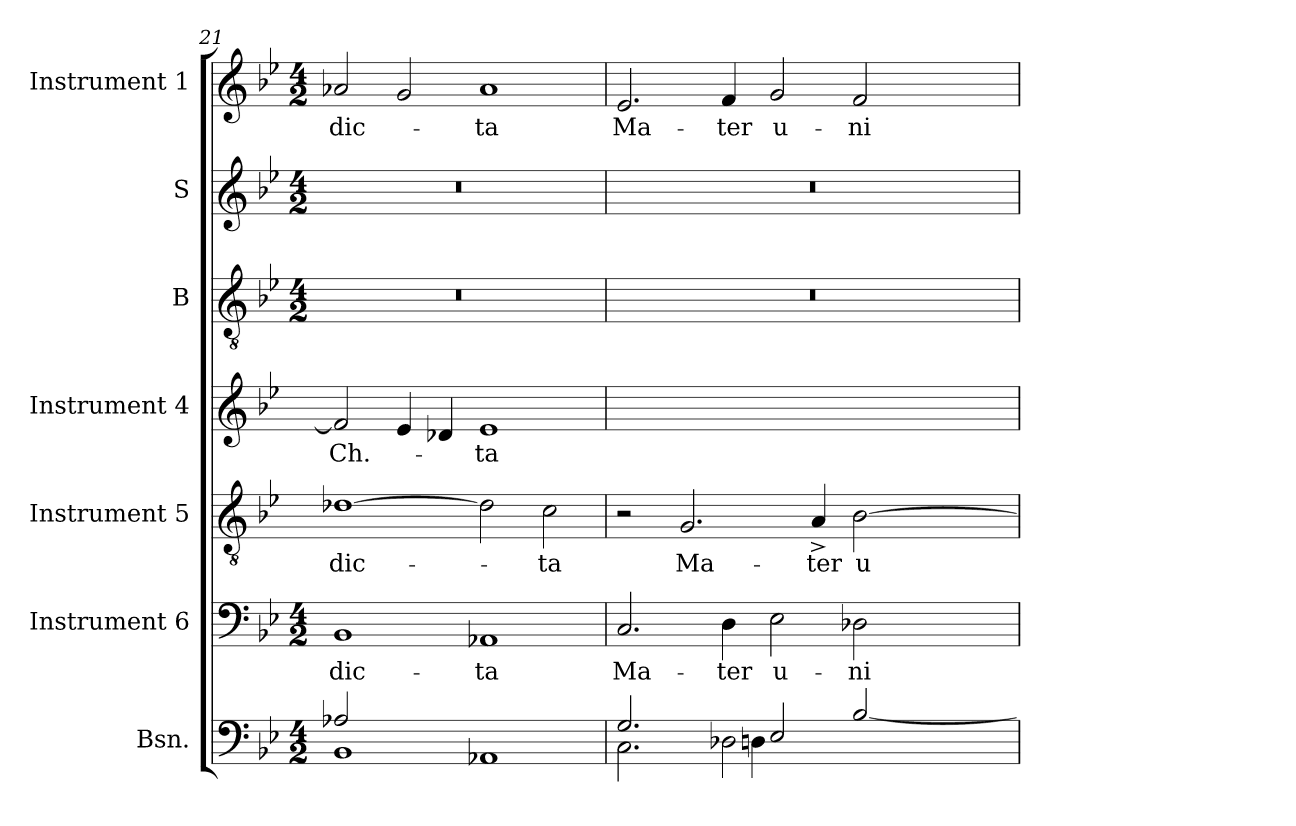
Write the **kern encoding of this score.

**kern	**kern	**text	**kern	**text	**kern	**text	**kern	**kern	**kern	**text
*part7	*part6	*part6	*part5	*part5	*part4	*part4	*part3	*part2	*part1	*part1
*staff7	*staff6	*staff6	*staff5	*staff5	*staff4	*staff4	*staff3	*staff2	*staff1	*staff1
*I"Bsn.	*I"Instrument 6	*	*I"Instrument 5	*	*I"Instrument 4	*	*I"B	*I"S	*I"Instrument 1	*
*I'Bsn.	*	*	*	*	*	*	*	*	*	*
!!LO:LB:g=z
*clefF4	*clefF4	*	*clefGv2	*	*clefG2	*	*clefGv2	*clefG2	*clefG2	*
*k[b-e-]	*k[b-e-]	*	*k[b-e-]	*	*k[b-e-]	*	*k[b-e-]	*k[b-e-]	*k[b-e-]	*
*B-:	*B-:	*	*B-:	*	*B-:	*	*B-:	*B-:	*B-:	*
*M4/2	*M4/2	*	*	*	*	*	*M4/2	*M4/2	*M4/2	*
=21	=21	=21	=21	=21	=21	=21	=21	=21	=21	=21
*^	*	*	*	*	*	*	*	*	*	*
!	!	!	!LO:LY:b:cj	!	!LO:LY:b:cj	!	!LO:LY:b:rj	!	!	!	!LO:LY:b:cj
2A-X/	1BB-	1BB-	-dic-	[>1d-X	-dic-	2f/]	-Ch.-	0r	0r	2a-X/	-dic-
1.ryy	.	.	.	.	.	4e-/	.	.	.	2g/	.
.	.	.	.	.	.	4d-X/	.	.	.	.	.
!	!	!	!LO:LY:b:cj	!	!	!	!LO:LY:b:cj	!	!	!	!LO:LY:b:cj
.	1AA-X	1AA-X	-ta	2d-\]	.	1e-	-ta	.	.	1a-	-ta
!	!	!	!	!	!LO:LY:b:cj	!	!	!	!	!	!
.	.	.	.	2c\	-ta	.	.	.	.	.	.
=22	=22	=22	=22	=22	=22	=22	=22	=22	=22	=22	=22
!	!	!	!LO:LY:b:cj	!	!	!	!	!	!	!	!LO:LY:b:cj
2.C\	2.G/	2.C/	Ma-	2r	.	0r	.	0r	0r	2.e-/	Ma-
!	!	!	!	!	!LO:LY:b:cj	!	!	!	!	!	!
.	.	.	.	2.G/	Ma-	.	.	.	.	.	.
!	!	!	!LO:LY:b:cj	!	!	!	!	!	!	!	!LO:LY:b:cj
2D-X\	4D\	4D\	-ter	.	.	.	.	.	.	4f/	-ter
!	!	!	!LO:LY:b:cj	!	!	!	!	!	!	!	!LO:LY:b:cj
.	2E-/	2E-\	u-	.	.	.	.	.	.	2g/	u-
!	!	!	!	!	!LO:LY:b:cj	!	!	!	!	!	!
2.ryy	.	.	.	4A^>/	-ter	.	.	.	.	.	.
!	!	!	!LO:LY:b:cj	!	!LO:LY:b:rj	!	!	!	!	!	!LO:LY:b:cj
.	[>2B-/	2D-X\	-ni-	[>2B-\	u-	.	.	.	.	2f/	-ni-
*v	*v	*	*	*	*	*	*	*	*	*	*
=	=	=	=	=	=	=	=	=	=	=
*-	*-	*-	*-	*-	*-	*-	*-	*-	*-	*-
